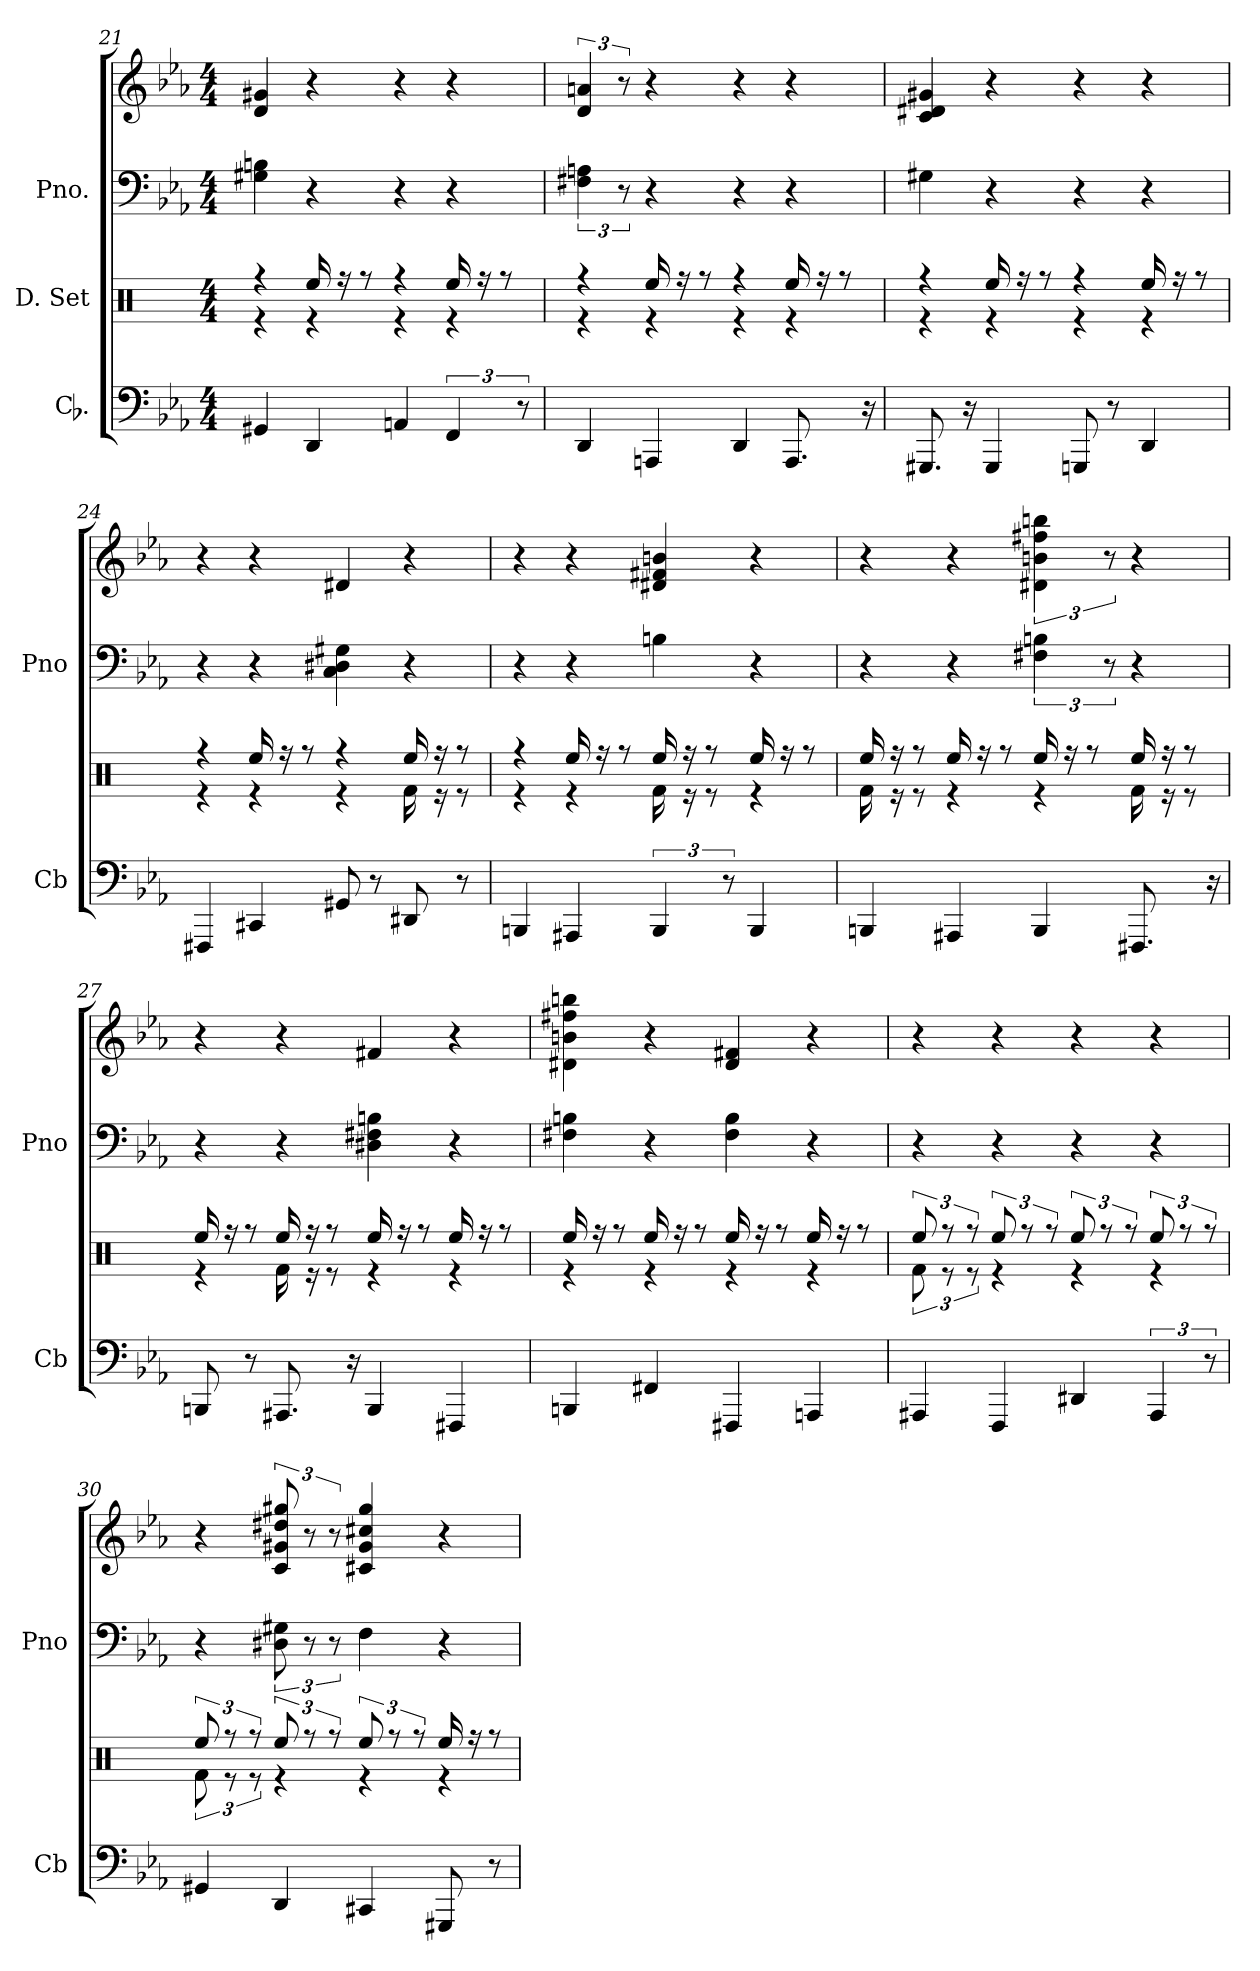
**kern	**kern	**kern	**kern
*part3	*part2	*part1	*part1
*staff4	*staff3	*staff2	*staff1
*I"Cb.	*I"D. Set	*I"Pno.	*
*I'Cb	*	*I'Pno	*
*clefF4	*clefX	*clefF4	*clefG2
*k[b-e-a-]	*k[]	*k[b-e-a-]	*k[b-e-a-]
*M4/4	*M4/4	*M4/4	*M4/4
=21	=21	=21	=21
*	*^	*	*
4GG#X	4re	4rff	4G#X 4Bn	4d 4g#X
4DD	4re	16Ree/	4r	4r
.	.	16rff	.	.
.	.	8rff	.	.
4AAn	4re	4rff	4r	4r
6FF	4re	16Ree/	4r	4r
.	.	16rff	.	.
.	.	8rff	.	.
12r	.	.	.	.
=22	=22	=22	=22	=22
4DD	4re	4rff	6F#X 6An	6d 6an
.	.	.	12r	12r
4AAAn	4re	16Ree/	4r	4r
.	.	16rff	.	.
.	.	8rff	.	.
4DD	4re	4rff	4r	4r
8.AAA	4re	16Ree/	4r	4r
.	.	16rff	.	.
.	.	8rff	.	.
16r	.	.	.	.
=23	=23	=23	=23	=23
8.GGG#X	4re	4rff	4G#X	4c 4d#X 4g#X
16r	.	.	.	.
4GGG#	4re	16Ree/	4r	4r
.	.	16rff	.	.
.	.	8rff	.	.
8GGGn	4re	4rff	4r	4r
8r	.	.	.	.
4DD	4re	16Ree/	4r	4r
.	.	16rff	.	.
.	.	8rff	.	.
=24	=24	=24	=24	=24
4FFF#X	4re	4rff	4r	4r
4CC#X	4re	16Ree/	4r	4r
.	.	16rff	.	.
.	.	8rff	.	.
8GG#X	4re	4rff	4C 4D#X 4G#X	4d#X
8r	.	.	.	.
8DD#X	16Rf\	16Ree/	4r	4r
.	16re	16rff	.	.
8r	8re	8rff	.	.
=25	=25	=25	=25	=25
4BBBn	4re	4rff	4r	4r
4AAA#X	4re	16Ree/	4r	4r
.	.	16rff	.	.
.	.	8rff	.	.
6BBB	16Rf\	16Ree/	4Bn	4d#X 4f#X 4bn
.	16re	16rff	.	.
.	8re	8rff	.	.
12r	.	.	.	.
4BBB	4re	16Ree/	4r	4r
.	.	16rff	.	.
.	.	8rff	.	.
=26	=26	=26	=26	=26
4BBBn	16Rf\	16Ree/	4r	4r
.	16re	16rff	.	.
.	8re	8rff	.	.
4AAA#X	4re	16Ree/	4r	4r
.	.	16rff	.	.
.	.	8rff	.	.
4BBB	4re	16Ree/	6F#X 6Bn	6d#X 6bn 6ff#X 6bbn
.	.	16rff	.	.
.	.	8rff	.	.
.	.	.	12r	12r
8.FFF#X	16Rf\	16Ree/	4r	4r
.	16re	16rff	.	.
.	8re	8rff	.	.
16r	.	.	.	.
=27	=27	=27	=27	=27
8BBBn	4re	16Ree/	4r	4r
.	.	16rff	.	.
8r	.	8rff	.	.
8.AAA#X	16Rf\	16Ree/	4r	4r
.	16re	16rff	.	.
.	8re	8rff	.	.
16r	.	.	.	.
4BBB	4re	16Ree/	4D#X 4F#X 4Bn	4f#X
.	.	16rff	.	.
.	.	8rff	.	.
4FFF#X	4re	16Ree/	4r	4r
.	.	16rff	.	.
.	.	8rff	.	.
=28	=28	=28	=28	=28
4BBBn	4re	16Ree/	4F#X 4Bn	4d#X 4bn 4ff#X 4bbn
.	.	16rff	.	.
.	.	8rff	.	.
4FF#X	4re	16Ree/	4r	4r
.	.	16rff	.	.
.	.	8rff	.	.
4FFF#X	4re	16Ree/	4F# 4B	4d# 4f#X
.	.	16rff	.	.
.	.	8rff	.	.
4AAAn	4re	16Ree/	4r	4r
.	.	16rff	.	.
.	.	8rff	.	.
=29	=29	=29	=29	=29
4AAA#X	12Rf\	12Ree/	4r	4r
.	12re	12rff	.	.
.	12re	12rff	.	.
4FFF	4re	12Ree/	4r	4r
.	.	12rff	.	.
.	.	12rff	.	.
4DD#X	4re	12Ree/	4r	4r
.	.	12rff	.	.
.	.	12rff	.	.
6AAA#	4re	12Ree/	4r	4r
.	.	12rff	.	.
12r	.	12rff	.	.
=30	=30	=30	=30	=30
4GG#X	12Rf\	12Ree/	4r	4r
.	12re	12rff	.	.
.	12re	12rff	.	.
4DD	4re	12Ree/	12D#X 12G#X	12c 12g#X 12dd#X 12gg#X
.	.	12rff	12r	12r
.	.	12rff	12r	12r
4CC#X	4re	12Ree/	4F	4c#X 4g# 4cc#X 4gg#
.	.	12rff	.	.
.	.	12rff	.	.
8GGG#X	4re	16Ree/	4r	4r
.	.	16rff	.	.
8r	.	8rff	.	.
*	*v	*v	*	*
=	=	=	=
*-	*-	*-	*-
